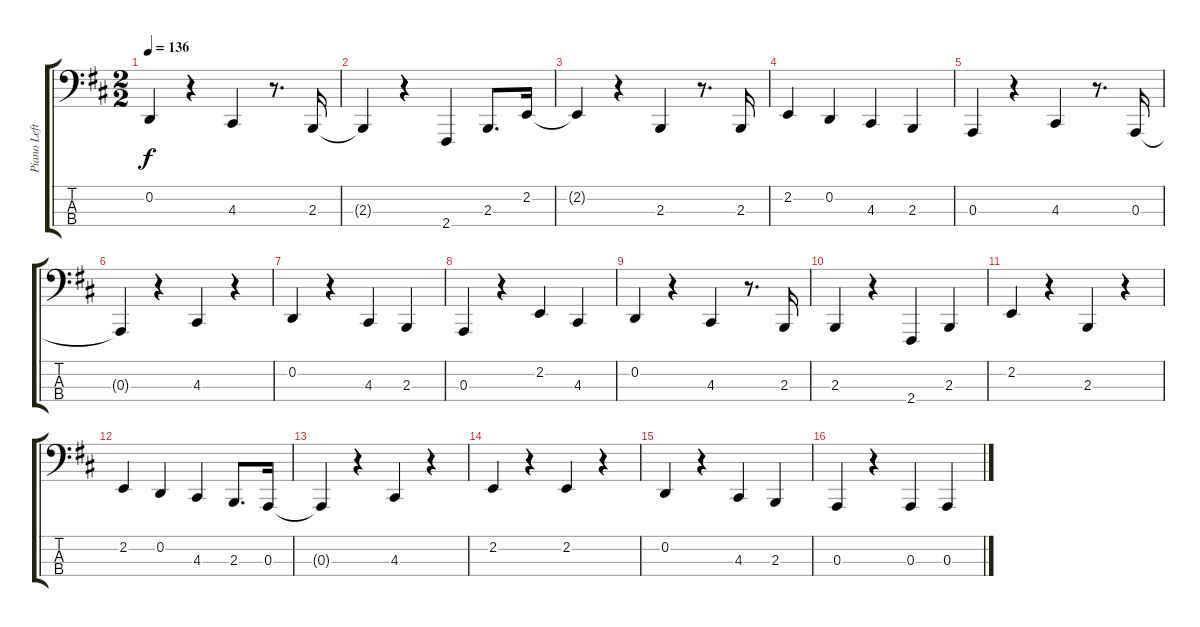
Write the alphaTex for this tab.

\track ("Piano Left Hand" "Piano Left") {instrument acousticgrandpiano}
\staff {score tabs}
\tuning (G2 D2 A1 E1) {hide}
\ts (2 2)
\tempo 136
\clef f4
\ks d
0.2.4{dy f} r.4 4.3.4 r.8{d} 2.3.16 |
2.3{t}.4 r.4 2.4.4 2.3.8{d} 2.2.16 |
2.2{t}.4 r.4 2.3.4 r.8{d} 2.3.16 |
2.2.4 0.2.4 4.3.4 2.3.4 |
0.3.4 r.4 4.3.4 r.8{d} 0.3.16 |
0.3{t}.4 r.4 4.3.4 r.4 |
0.2.4 r.4 4.3.4 2.3.4 |
0.3.4 r.4 2.2.4 4.3.4 |
0.2.4 r.4 4.3.4 r.8{d} 2.3.16 |
2.3.4 r.4 2.4.4 2.3.4 |
2.2.4 r.4 2.3.4 r.4 |
2.2.4 0.2.4 4.3.4 2.3.8{d} 0.3.16 |
0.3{t}.4 r.4 4.3.4 r.4 |
2.2.4 r.4 2.2.4 r.4 |
0.2.4 r.4 4.3.4 2.3.4 |
0.3.4 r.4 0.3.4 0.3.4
